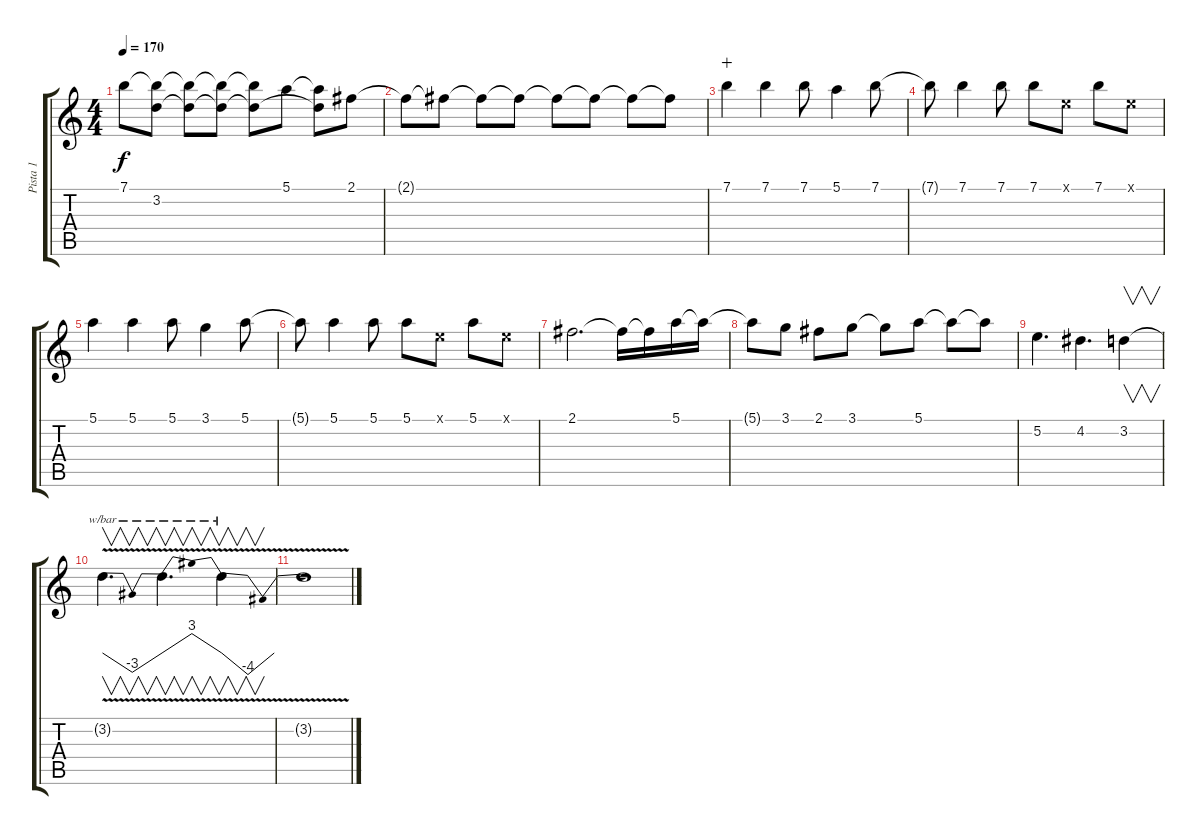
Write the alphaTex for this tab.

\track ("Pista 1" "Pista 1") {instrument overdrivenguitar}
\staff {score tabs}
\tuning (E4 B3 G3 D3 A2 E2) {hide}
\ts (4 4)
\tempo 170
\clef g2
\ks c
7.1.8{dy f} (7.1{t} 3.2{t}).8 (7.1{t} 3.2{t}).8 (7.1{t} 3.2{t}).8 (7.1{t} 3.2{t}).8 5.1.8 (5.1{t} 3.2{t}).8 2.1.8 |
2.1{t}.8 2.1{t}.8 2.1{t}.8 2.1{t}.8 2.1{t}.8 2.1{t}.8 2.1{t}.8 2.1{t}.8 |
7.1.4{wahc} 7.1.4 7.1.8 5.1.4 7.1.8 |
7.1{t}.8 7.1.4 7.1.8 7.1.8 0.1{x}.8 7.1.8 0.1{x}.8 |
5.1.4 5.1.4 5.1.8 3.1.4 5.1.8 |
5.1{t}.8 5.1.4 5.1.8 5.1.8 0.1{x}.8 5.1.8 0.1{x}.8 |
2.1.2{d} 2.1{t}.16 2.1{t}.16 5.1.16 5.1{t}.16 |
5.1{t}.8 3.1.8 2.1.8 3.1.8 3.1{t}.8 5.1.8 5.1{t}.8 5.1{t}.8 |
5.2.4{d} 4.2.4{d} 3.2.4{v} |
3.2{v t}.4{v d tbe (dip default 0 0 30 -12 60 0)} 3.2{v t}.4{v d tbe (dip default 0 0 30 12 60 0)} 3.2{v t}.4{v tbe (dip default 0 0 30 -16 60 0)} |
3.2{t}.1
